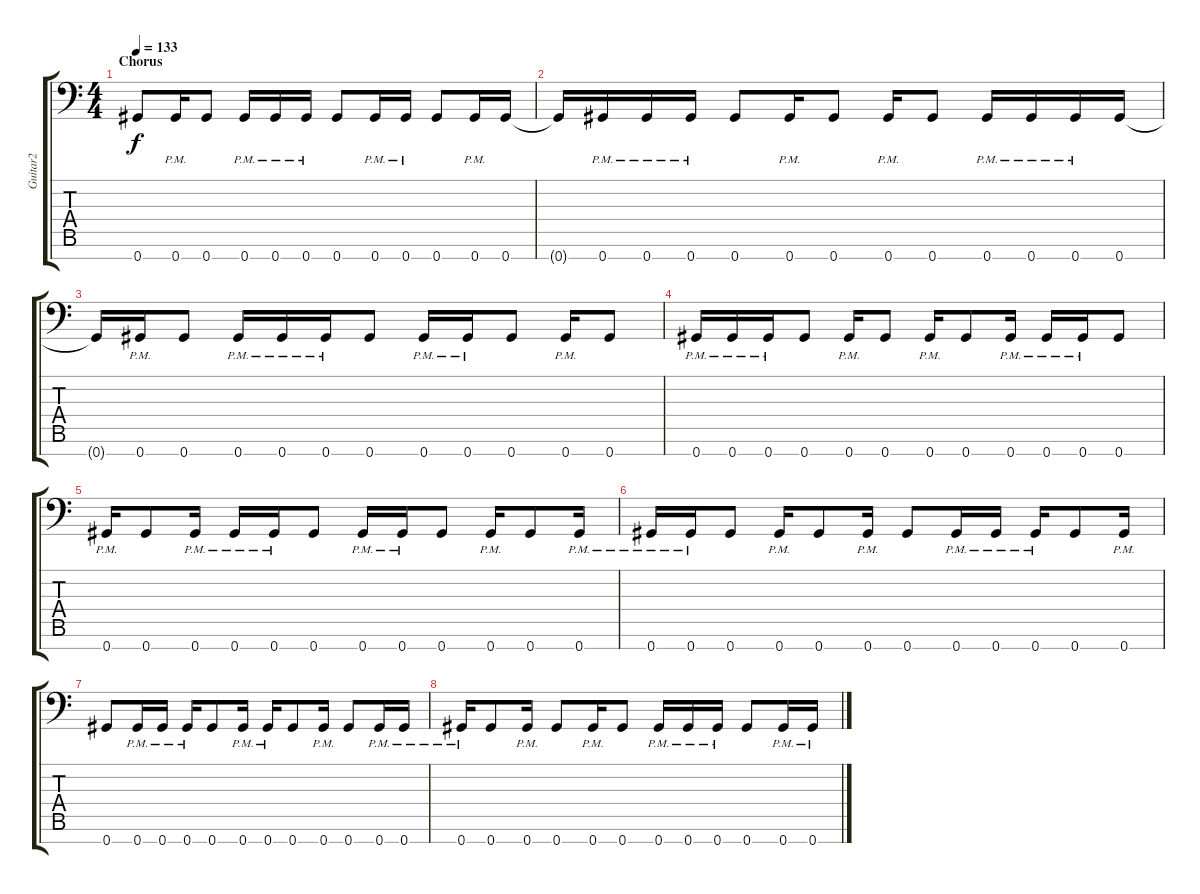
\track ("Guitar2" "Guitar2") {instrument distortionguitar}
\staff {score tabs}
\tuning (Eb4 Bb3 Gb3 Db3 Ab2 Eb2 Ab1) {hide}
\ts (4 4)
\section ("" "Chorus")
\tempo 133
\clef f4
\ks c
0.7.8{dy f} 0.7{pm}.16 0.7.8 0.7{pm}.16 0.7{pm}.16 0.7{pm}.16 0.7.8 0.7{pm}.16 0.7{pm}.16 0.7.8 0.7{pm}.16 0.7.16 |
0.7{t}.16 0.7{pm}.16 0.7{pm}.16 0.7{pm}.16 0.7.8 0.7{pm}.16 0.7.8 0.7{pm}.16 0.7.8 0.7{pm}.16 0.7{pm}.16 0.7{pm}.16 0.7.16 |
0.7{t}.16 0.7{pm}.16 0.7.8 0.7{pm}.16 0.7{pm}.16 0.7{pm}.16 0.7.8 0.7{pm}.16 0.7{pm}.16 0.7.8 0.7{pm}.16 0.7.8 |
0.7{pm}.16 0.7{pm}.16 0.7{pm}.16 0.7.8 0.7{pm}.16 0.7.8 0.7{pm}.16 0.7.8 0.7{pm}.16 0.7{pm}.16 0.7{pm}.16 0.7.8 |
0.7{pm}.16 0.7.8 0.7{pm}.16 0.7{pm}.16 0.7{pm}.16 0.7.8 0.7{pm}.16 0.7{pm}.16 0.7.8 0.7{pm}.16 0.7.8 0.7{pm}.16 |
0.7{pm}.16 0.7{pm}.16 0.7.8 0.7{pm}.16 0.7.8 0.7{pm}.16 0.7.8 0.7{pm}.16 0.7{pm}.16 0.7{pm}.16 0.7.8 0.7{pm}.16 |
0.7.8 0.7{pm}.16 0.7{pm}.16 0.7{pm}.16 0.7.8 0.7{pm}.16 0.7{pm}.16 0.7.8 0.7{pm}.16 0.7.8 0.7{pm}.16 0.7{pm}.16 |
0.7{pm}.16 0.7.8 0.7{pm}.16 0.7.8 0.7{pm}.16 0.7.8 0.7{pm}.16 0.7{pm}.16 0.7{pm}.16 0.7.8 0.7{pm}.16 0.7{pm}.16
